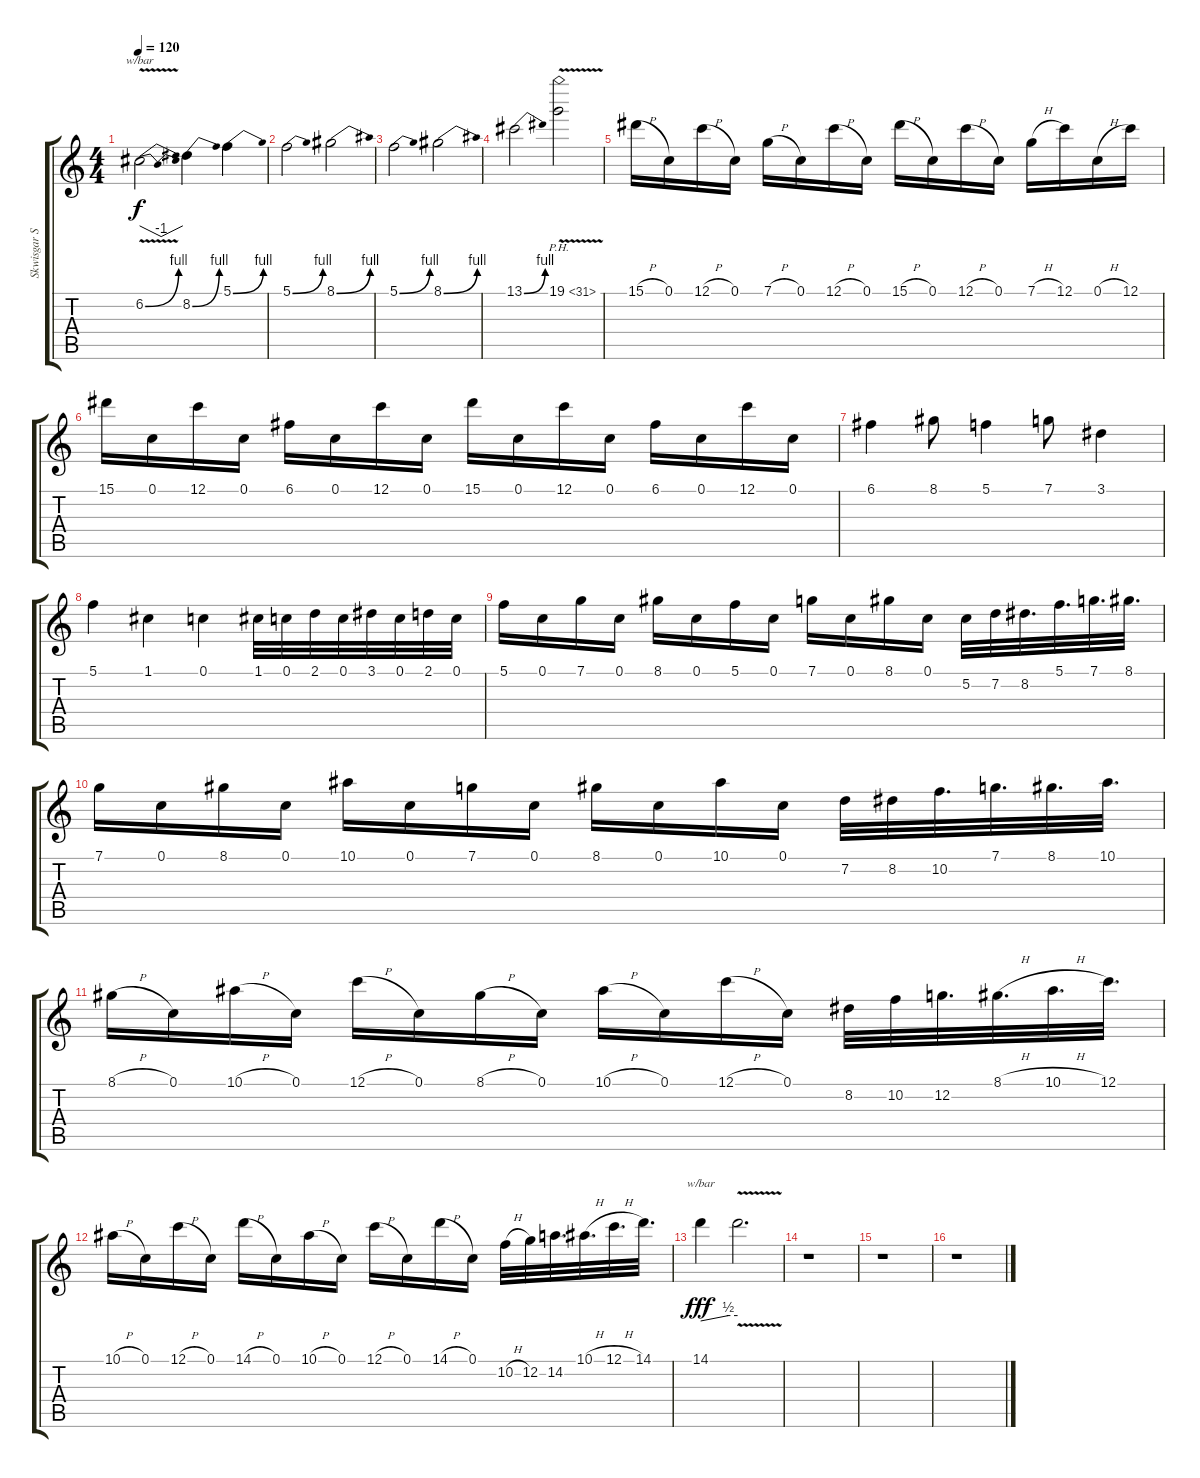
\track ("Skwisgar Solo" "Skwisgar S") {instrument overdrivenguitar}
\staff {score tabs}
\tuning (C4 G3 Eb3 Bb2 F2 C2) {hide}
\ts (4 4)
\tempo 120
\clef g2
\ks c
6.2{be (bend 0 0 60 4) v}.2{tbe (dip default 0 0 30 -4 60 0) dy f} 8.2{be (bend 0 0 60 4)}.4 5.1{be (bend 0 0 60 4)}.4 |
5.1{be (bend 0 0 60 4)}.2 8.1{be (bend 0 0 60 4)}.2 |
5.1{be (bend 0 0 60 4)}.2 8.1{be (bend 0 0 60 4)}.2 |
13.1{be (bend 0 0 60 4)}.2 19.1{ph 12 v}.2 |
15.1{h}.16 0.1.16 12.1{h}.16 0.1.16 7.1{h}.16 0.1.16 12.1{h}.16 0.1.16 15.1{h}.16 0.1.16 12.1{h}.16 0.1.16 7.1{h}.16 12.1.16 0.1{h}.16 12.1.16 |
15.1.16 0.1.16 12.1.16 0.1.16 6.1.16 0.1.16 12.1.16 0.1.16 15.1.16 0.1.16 12.1.16 0.1.16 6.1.16 0.1.16 12.1.16 0.1.16 |
6.1.4 8.1.8 5.1.4 7.1.8 3.1.4 |
5.1.4 1.1.4 0.1.4 1.1.32 0.1.32 2.1.32 0.1.32 3.1.32 0.1.32 2.1.32 0.1.32 |
5.1.16 0.1.16 7.1.16 0.1.16 8.1.16 0.1.16 5.1.16 0.1.16 7.1.16 0.1.16 8.1.16 0.1.16 5.2.32 7.2.32 8.2.32{d} 5.1.32{d} 7.1.32{d} 8.1.32{d} |
7.1.16 0.1.16 8.1.16 0.1.16 10.1.16 0.1.16 7.1.16 0.1.16 8.1.16 0.1.16 10.1.16 0.1.16 7.2.32 8.2.32 10.2.32{d} 7.1.32{d} 8.1.32{d} 10.1.32{d} |
8.1{h}.16 0.1.16 10.1{h}.16 0.1.16 12.1{h}.16 0.1.16 8.1{h}.16 0.1.16 10.1{h}.16 0.1.16 12.1{h}.16 0.1.16 8.2.32 10.2.32 12.2.32{d} 8.1{h}.32{d} 10.1{h}.32{d} 12.1.32{d} |
10.1{h}.16 0.1.16 12.1{h}.16 0.1.16 14.1{h}.16 0.1.16 10.1{h}.16 0.1.16 12.1{h}.16 0.1.16 14.1{h}.16 0.1.16 10.2{h}.32 12.2.32 14.2.32{d} 10.1{h}.32{d} 12.1{h}.32{d} 14.1.32{d} |
14.1.4{tbe (custom default 0 0 45 2 60 2) dy fff} 14.1{v t}.2{d} |
r.1 |
r.1 |
r.1
